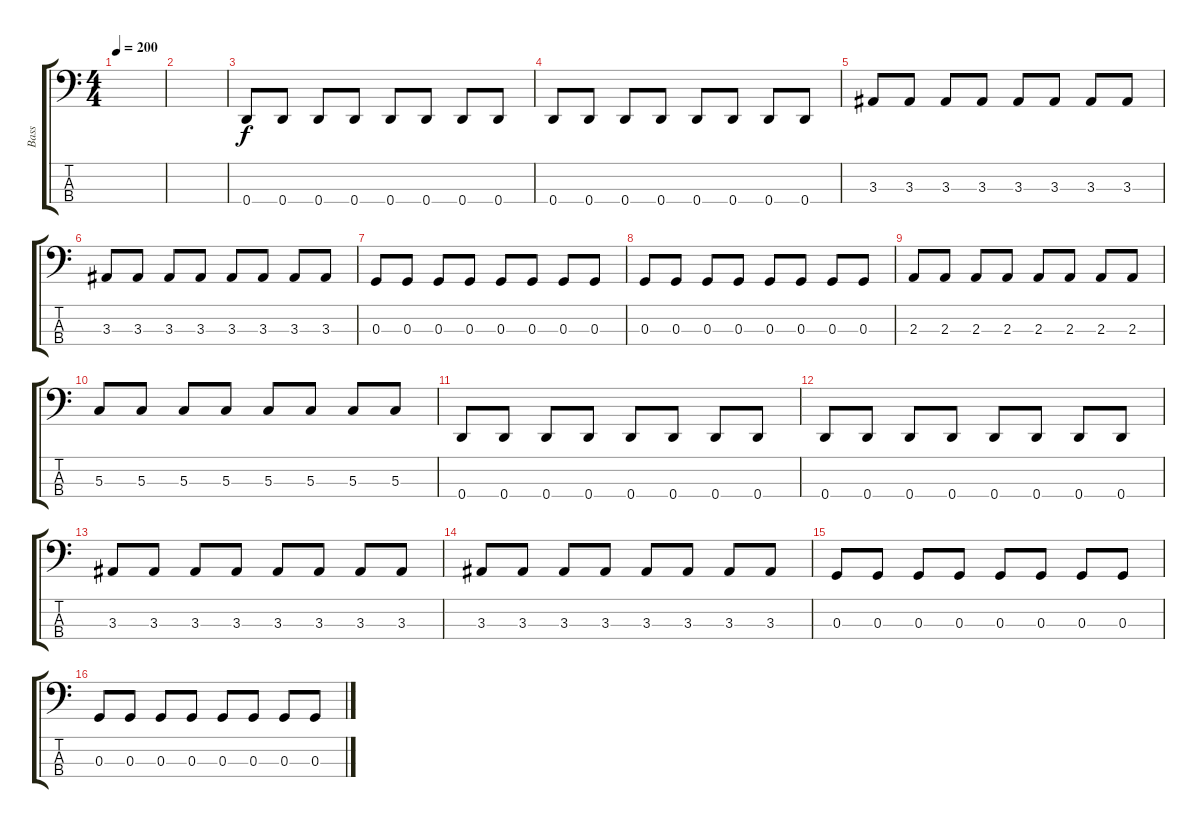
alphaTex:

\track ("Bass" "Bass") {instrument electricbassfinger}
\staff {score tabs}
\tuning (F2 C2 G1 D1) {hide}
\ts (4 4)
\tempo 200
\clef f4
\ks c
|
|
0.4.8 0.4.8 0.4.8 0.4.8 0.4.8 0.4.8 0.4.8 0.4.8 |
0.4.8 0.4.8 0.4.8 0.4.8 0.4.8 0.4.8 0.4.8 0.4.8 |
3.3.8 3.3.8 3.3.8 3.3.8 3.3.8 3.3.8 3.3.8 3.3.8 |
3.3.8 3.3.8 3.3.8 3.3.8 3.3.8 3.3.8 3.3.8 3.3.8 |
0.3.8 0.3.8 0.3.8 0.3.8 0.3.8 0.3.8 0.3.8 0.3.8 |
0.3.8 0.3.8 0.3.8 0.3.8 0.3.8 0.3.8 0.3.8 0.3.8 |
2.3.8 2.3.8 2.3.8 2.3.8 2.3.8 2.3.8 2.3.8 2.3.8 |
5.3.8 5.3.8 5.3.8 5.3.8 5.3.8 5.3.8 5.3.8 5.3.8 |
0.4.8 0.4.8 0.4.8 0.4.8 0.4.8 0.4.8 0.4.8 0.4.8 |
0.4.8 0.4.8 0.4.8 0.4.8 0.4.8 0.4.8 0.4.8 0.4.8 |
3.3.8 3.3.8 3.3.8 3.3.8 3.3.8 3.3.8 3.3.8 3.3.8 |
3.3.8 3.3.8 3.3.8 3.3.8 3.3.8 3.3.8 3.3.8 3.3.8 |
0.3.8 0.3.8 0.3.8 0.3.8 0.3.8 0.3.8 0.3.8 0.3.8 |
0.3.8 0.3.8 0.3.8 0.3.8 0.3.8 0.3.8 0.3.8 0.3.8
